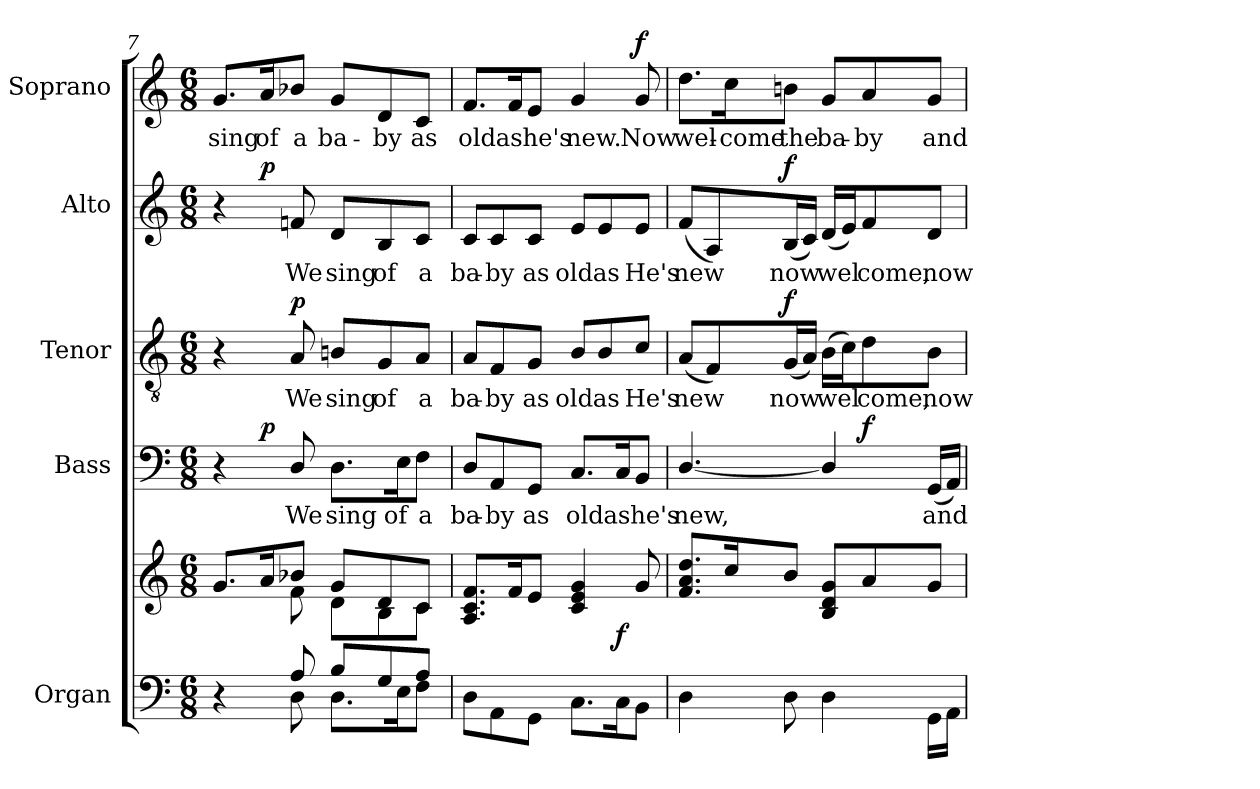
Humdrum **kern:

**kern	**kern	**dynam	**kern	**text	**dynam	**kern	**text	**dynam	**kern	**text	**dynam	**kern	**text	**dynam
*part5	*part5	*part5	*part4	*part4	*part4	*part3	*part3	*part3	*part2	*part2	*part2	*part1	*part1	*part1
*staff6	*staff5	*staff5/6	*staff4	*staff4	*staff4	*staff3	*staff3	*staff3	*staff2	*staff2	*staff2	*staff1	*staff1	*staff1
*I"Organ	*	*	*I"Bass	*	*	*I"Tenor	*	*	*I"Alto	*	*	*I"Soprano	*	*
*I'Org.	*	*	*I'B.	*	*	*I'T.	*	*	*I'A.	*	*	*I'S.	*	*
*clefF4	*clefG2	*	*clefF4	*	*	*clefGv2	*	*	*clefG2	*	*	*clefG2	*	*
*	*	*	*	*	*	*ITrd7c12	*	*	*	*	*	*	*	*
*k[]	*k[]	*	*k[]	*	*	*k[]	*	*	*k[]	*	*	*k[]	*	*
*C:	*C:	*	*C:	*	*	*C:	*	*	*C:	*	*	*C:	*	*
*M6/8	*M6/8	*	*M6/8	*	*	*M6/8	*	*	*M6/8	*	*	*M6/8	*	*
=7	=7	=7	=7	=7	=7	=7	=7	=7	=7	=7	=7	=7	=7	=7
*^	*^	*	*	*	*	*	*	*	*	*	*	*	*	*
!	!	!	!	!	!	!	!	!	!	!	!	!	!	!	!LO:LY:b:color=#000000	!
*	*	*	*	*	*^	*	*	*	*	*	*^	*	*	*	*	*
4r	4ryy	8.gi/L	4ryy	.	4r	8.ryy	.	.	4r	.	.	4r	8.ryy	.	.	8.gi/L	sing	.
!	!	!	!	!	!	!	!	!	!	!	!	!	!	!	!	!	!LO:LY:b:color=#000000	!
.	.	16ai/K	.	.	.	2ryy	.	p	.	.	.	.	2ryy	.	p	16ai/K	of	.
!	!	!	!	!	!	!	!LO:LY:b:color=#000000	!	!	!	!	!	!	!	!	!	!	!
!	!	!	!	!	!	!	!	!	!	!LO:LY:b:color=#000000	!	!	!	!	!	!	!	!
!	!	!	!	!	!	!	!	!	!	!	!	!	!	!LO:LY:b:color=#000000	!	!	!	!
!	!	!	!	!	!	!	!	!	!	!	!	!	!	!	!	!	!LO:LY:b:color=#000000	!
8Ai/	8Di\	8b-Xi/J	8fi\	.	8Di/	.	We	.	8AAi/	We	p	8fni/	.	We	.	8b-Xi/J	a	.
!	!	!	!	!	!	!	!LO:LY:b:color=#000000	!	!	!	!	!	!	!	!	!	!	!
!	!	!	!	!	!	!	!	!	!	!LO:LY:b:color=#000000	!	!	!	!	!	!	!	!
!	!	!	!	!	!	!	!	!	!	!	!	!	!	!LO:LY:b:color=#000000	!	!	!	!
!	!	!	!	!	!	!	!	!	!	!	!	!	!	!	!	!	!LO:LY:b:color=#000000	!
8Bi/L	8.Di\L	8gi/L	8di\L	.	8.Di\L	.	sing	.	8BBni/L	sing	.	8di/L	.	sing	.	8gi/L	ba-	.
!	!	!	!	!	!	!	!	!	!	!LO:LY:b:color=#000000	!	!	!	!	!	!	!	!
!	!	!	!	!	!	!	!	!	!	!	!	!	!	!LO:LY:b:color=#000000	!	!	!	!
!	!	!	!	!	!	!	!	!	!	!	!	!	!	!	!	!	!LO:LY:b:color=#000000	!
8Gi/	.	8di/	8Bi\	.	.	.	.	.	8GGi/	of	.	8Bi/	.	of	.	8di/	-by	.
!	!	!	!	!	!	!	!LO:LY:b:color=#000000	!	!	!	!	!	!	!	!	!	!	!
.	16Ei\K	.	.	.	16Ei\K	.	of	.	.	.	.	.	.	.	.	.	.	.
!	!	!	!	!	!	!	!LO:LY:b:color=#000000	!	!	!	!	!	!	!	!	!	!	!
!	!	!	!	!	!	!	!	!	!	!LO:LY:b:color=#000000	!	!	!	!	!	!	!	!
!	!	!	!	!	!	!	!	!	!	!	!	!	!	!LO:LY:b:color=#000000	!	!	!	!
!	!	!	!	!	!	!	!	!	!	!	!	!	!	!	!	!	!LO:LY:b:color=#000000	!
8Ai/J	8Fi\J	8ci/J	8ci\J	.	8Fi\J	.	a	.	8AAi/J	a	.	8ci/J	.	a	.	8ci/J	as	.
.	.	.	.	.	.	16ryy	.	.	.	.	.	.	16ryy	.	.	.	.	.
*v	*v	*	*	*	*v	*v	*	*	*	*	*	*v	*v	*	*	*	*	*
=8	=8	=8	=8	=8	=8	=8	=8	=8	=8	=8	=8	=8	=8	=8	=8
*^	*	*	*	*^	*	*	*	*	*	*^	*	*	*	*	*
!	!	!	!	!	!	!	!LO:LY:b:color=#000000	!	!	!	!	!	!	!	!	!	!	!
*v	*v	*	*	*	*v	*v	*	*	*	*	*	*v	*v	*	*	*	*	*
*^	*	*	*	*^	*	*	*	*	*	*^	*	*	*	*	*
!	!	!	!	!	!	!	!	!	!	!LO:LY:b:color=#000000	!	!	!	!	!	!	!	!
*v	*v	*	*	*	*v	*v	*	*	*	*	*	*v	*v	*	*	*	*	*
*^	*	*	*	*^	*	*	*	*	*	*^	*	*	*	*	*
!	!	!	!	!	!	!	!	!	!	!	!	!	!	!LO:LY:b:color=#000000	!	!	!	!
*v	*v	*	*	*	*v	*v	*	*	*	*	*	*v	*v	*	*	*	*	*
*^	*	*	*	*^	*	*	*	*	*	*^	*	*	*	*	*
!	!	!	!	!	!	!	!	!	!	!	!	!	!	!	!	!	!LO:LY:b:color=#000000	!
*v	*v	*	*	*	*v	*v	*	*	*	*	*	*v	*v	*	*	*	*	*
8Di\L	8.Ai/ 8.ci/ 8.fi/L	2ryy	.	8Di/L	ba-	.	8AAi/L	ba-	.	8ci/L	ba-	.	8.fi/L	old	.
!	!	!	!	!	!LO:LY:b:color=#000000	!	!	!	!	!	!	!	!	!	!
!	!	!	!	!	!	!	!	!LO:LY:b:color=#000000	!	!	!	!	!	!	!
!	!	!	!	!	!	!	!	!	!	!	!LO:LY:b:color=#000000	!	!	!	!
8AAi\	.	.	.	8AAi/	-by	.	8FFi/	-by	.	8ci/	-by	.	.	.	.
!	!	!	!	!	!	!	!	!	!	!	!	!	!	!LO:LY:b:color=#000000	!
.	16fi/K	.	.	.	.	.	.	.	.	.	.	.	16fi/K	as	.
!	!	!	!	!	!LO:LY:b:color=#000000	!	!	!	!	!	!	!	!	!	!
!	!	!	!	!	!	!	!	!LO:LY:b:color=#000000	!	!	!	!	!	!	!
!	!	!	!	!	!	!	!	!	!	!	!LO:LY:b:color=#000000	!	!	!	!
!	!	!	!	!	!	!	!	!	!	!	!	!	!	!LO:LY:b:color=#000000	!
8GGi\J	8ei/J	.	.	8GGi/J	as	.	8GGi/J	as	.	8ci/J	as	.	8ei/J	he's	.
!	!	!	!	!	!LO:LY:b:color=#000000	!	!	!	!	!	!	!	!	!	!
!	!	!	!	!	!	!	!	!LO:LY:b:color=#000000	!	!	!	!	!	!	!
!	!	!	!	!	!	!	!	!	!	!	!LO:LY:b:color=#000000	!	!	!	!
!	!	!	!	!	!	!	!	!	!	!	!	!	!	!LO:LY:b:color=#000000	!
8.Ci\L	4ci/ 4ei 4gi	.	.	8.Ci/L	old	.	8BBi/L	old	.	8ei/L	old	.	4gi/	new.	.
!	!	!	!	!	!	!	!	!LO:LY:b:color=#000000	!	!	!	!	!	!	!
!	!	!	!	!	!	!	!	!	!	!	!LO:LY:b:color=#000000	!	!	!	!
.	.	16ryy	.	.	.	.	8BBi/	as	.	8ei/	as	.	.	.	.
!	!	!	!	!	!LO:LY:b:color=#000000	!	!	!	!	!	!	!	!	!	!
16Ci\K	.	8.ryy	f	16Ci/K	as	.	.	.	.	.	.	.	.	.	.
!	!	!	!	!	!LO:LY:b:color=#000000	!	!	!	!	!	!	!	!	!	!
!	!	!	!	!	!	!	!	!LO:LY:b:color=#000000	!	!	!	!	!	!	!
!	!	!	!	!	!	!	!	!	!	!	!LO:LY:b:color=#000000	!	!	!	!
!	!	!	!	!	!	!	!	!	!	!	!	!	!	!LO:LY:b:color=#000000	!
8BBi\J	8gi/	.	.	8BBi/J	he's	.	8Ci/J	He's	.	8ei/J	He's	.	8gi/	Now	f
*	*v	*v	*	*	*	*	*	*	*	*	*	*	*	*	*
=9	=9	=9	=9	=9	=9	=9	=9	=9	=9	=9	=9	=9	=9	=9
*	*^	*	*	*	*	*	*	*	*	*	*	*	*	*
!	!	!	!	!	!LO:LY:b:color=#000000	!	!	!	!	!	!	!	!	!	!
*	*v	*v	*	*	*	*	*	*	*	*	*	*	*	*	*
*	*^	*	*	*	*	*	*	*	*	*	*	*	*	*
!	!	!	!	!	!	!	!	!LO:LY:b:color=#000000	!	!	!	!	!	!	!
*	*v	*v	*	*	*	*	*	*	*	*	*	*	*	*	*
*	*^	*	*	*	*	*	*	*	*	*	*	*	*	*
!	!	!	!	!	!	!	!	!	!	!	!LO:LY:b:color=#000000	!	!	!	!
*	*v	*v	*	*	*	*	*	*	*	*	*	*	*	*	*
*	*^	*	*	*	*	*	*	*	*	*	*	*	*	*
!	!	!	!	!	!	!	!	!	!	!	!	!	!	!LO:LY:b:color=#000000	!
*	*v	*v	*	*^	*	*	*	*	*	*	*	*	*	*	*
4Di\	8.fi/ 8.ai/ 8.ddi/L	.	[4.Di/	2ryy	new,	.	(8AAi/L	new	.	(8fi/L	new	.	8.ddi\L	wel-	.
.	.	.	.	.	.	.	8FFi/)	.	.	8Ai/)	.	.	.	.	.
!	!	!	!	!	!	!	!	!	!	!	!	!	!	!LO:LY:b:color=#000000	!
.	16cci/K	.	.	.	.	.	.	.	.	.	.	.	16cci\K	-come	.
!	!	!	!	!	!	!	!	!LO:LY:b:color=#000000	!	!	!	!	!	!	!
!	!	!	!	!	!	!	!	!	!	!	!LO:LY:b:color=#000000	!	!	!	!
!	!	!	!	!	!	!	!	!	!	!	!	!	!	!LO:LY:b:color=#000000	!
8Di\	8bi/J	.	.	.	.	.	(16GGi/L	now	f	(16Bi/L	now	f	8bni\J	the	.
.	.	.	.	.	.	.	16AAi/JJ)	.	.	16ci/JJ)	.	.	.	.	.
!	!	!	!	!	!	!	!	!LO:LY:b:color=#000000	!	!	!	!	!	!	!
!	!	!	!	!	!	!	!	!	!	!	!LO:LY:b:color=#000000	!	!	!	!
!	!	!	!	!	!	!	!	!	!	!	!	!	!	!LO:LY:b:color=#000000	!
4Di\	8Bi/ 8di/ 8gi/L	.	4Di/]	.	.	.	(16BBi\LL	wel	.	(16di/LL	wel	.	8gi/L	ba-	.
.	.	.	.	.	.	.	16Ci\J)	.	.	16ei/J)	.	.	.	.	.
!	!	!	!	!	!	!	!	!LO:LY:b:color=#000000	!	!	!	!	!	!	!
!	!	!	!	!	!	!	!	!	!	!	!LO:LY:b:color=#000000	!	!	!	!
!	!	!	!	!	!	!	!	!	!	!	!	!	!	!LO:LY:b:color=#000000	!
.	8ai/	.	.	4ryy	.	f	8Di\	come,	.	8fi/	come,	.	8ai/	-by	.
!	!	!	!	!	!LO:LY:b:color=#000000	!	!	!	!	!	!	!	!	!	!
!	!	!	!	!	!	!	!	!LO:LY:b:color=#000000	!	!	!	!	!	!	!
!	!	!	!	!	!	!	!	!	!	!	!LO:LY:b:color=#000000	!	!	!	!
!	!	!	!	!	!	!	!	!	!	!	!	!	!	!LO:LY:b:color=#000000	!
16GGi\LL	8gi/J	.	(16GGi/LL	.	and	.	8BBi\J	now	.	8di/J	now	.	8gi/J	and	.
16AAi\JJ	.	.	16AAi/JJ)	.	.	.	.	.	.	.	.	.	.	.	.
*	*	*	*v	*v	*	*	*	*	*	*	*	*	*	*	*
=	=	=	=	=	=	=	=	=	=	=	=	=	=	=
*-	*-	*-	*-	*-	*-	*-	*-	*-	*-	*-	*-	*-	*-	*-
